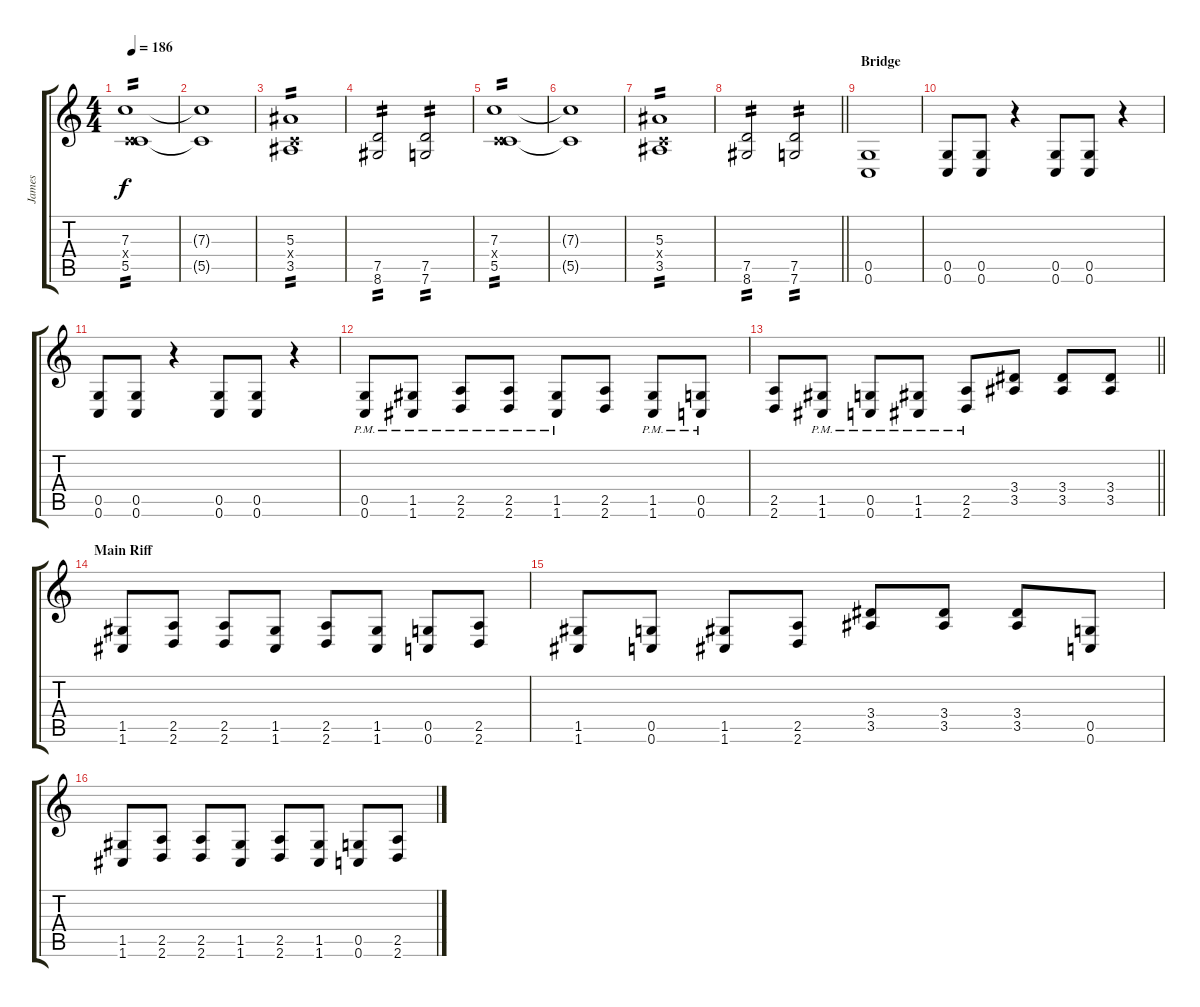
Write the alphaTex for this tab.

\track ("James" "James") {instrument overdrivenguitar}
\staff {score tabs}
\tuning (D4 A3 F3 C3 G2 C2) {hide}
\ts (4 4)
\tempo 186
\clef g2
\ks c
(7.3 0.4{x} 5.5).1{tp 2 dy f} |
(7.3{t} 5.5{t}).1 |
(5.3 0.4{x} 3.5).1{tp 2} |
(7.5 8.6).2{tp 2} (7.5 7.6).2{tp 2} |
(7.3 0.4{x} 5.5).1{tp 2} |
(7.3{t} 5.5{t}).1 |
(5.3 0.4{x} 3.5).1{tp 2} |
\barLineRight lightlight
(7.5 8.6).2{tp 2} (7.5 7.6).2{tp 2} |
\section ("" "Bridge")
(0.5 0.6).1 |
(0.5 0.6).8 (0.5 0.6).8 r.4 (0.5 0.6).8 (0.5 0.6).8 r.4 |
(0.5 0.6).8 (0.5 0.6).8 r.4 (0.5 0.6).8 (0.5 0.6).8 r.4 |
(0.5{pm} 0.6{pm}).8 (1.5{pm} 1.6{pm}).8 (2.5{pm} 2.6{pm}).8 (2.5{pm} 2.6{pm}).8 (1.5{pm} 1.6{pm}).8 (2.5 2.6).8 (1.5{pm} 1.6{pm}).8 (0.5{pm} 0.6{pm}).8 |
\barLineRight lightlight
(2.5 2.6).8 (1.5{pm} 1.6{pm}).8 (0.5{pm} 0.6{pm}).8 (1.5{pm} 1.6{pm}).8 (2.5{pm} 2.6{pm}).8 (3.4 3.5).8 (3.4 3.5).8 (3.4 3.5).8 |
\section ("" "Main Riff")
(1.5 1.6).8 (2.5 2.6).8 (2.5 2.6).8 (1.5 1.6).8 (2.5 2.6).8 (1.5 1.6).8 (0.5 0.6).8 (2.5 2.6).8 |
(1.5 1.6).8 (0.5 0.6).8 (1.5 1.6).8 (2.5 2.6).8 (3.4 3.5).8 (3.4 3.5).8 (3.4 3.5).8 (0.5 0.6).8 |
(1.5 1.6).8 (2.5 2.6).8 (2.5 2.6).8 (1.5 1.6).8 (2.5 2.6).8 (1.5 1.6).8 (0.5 0.6).8 (2.5 2.6).8
